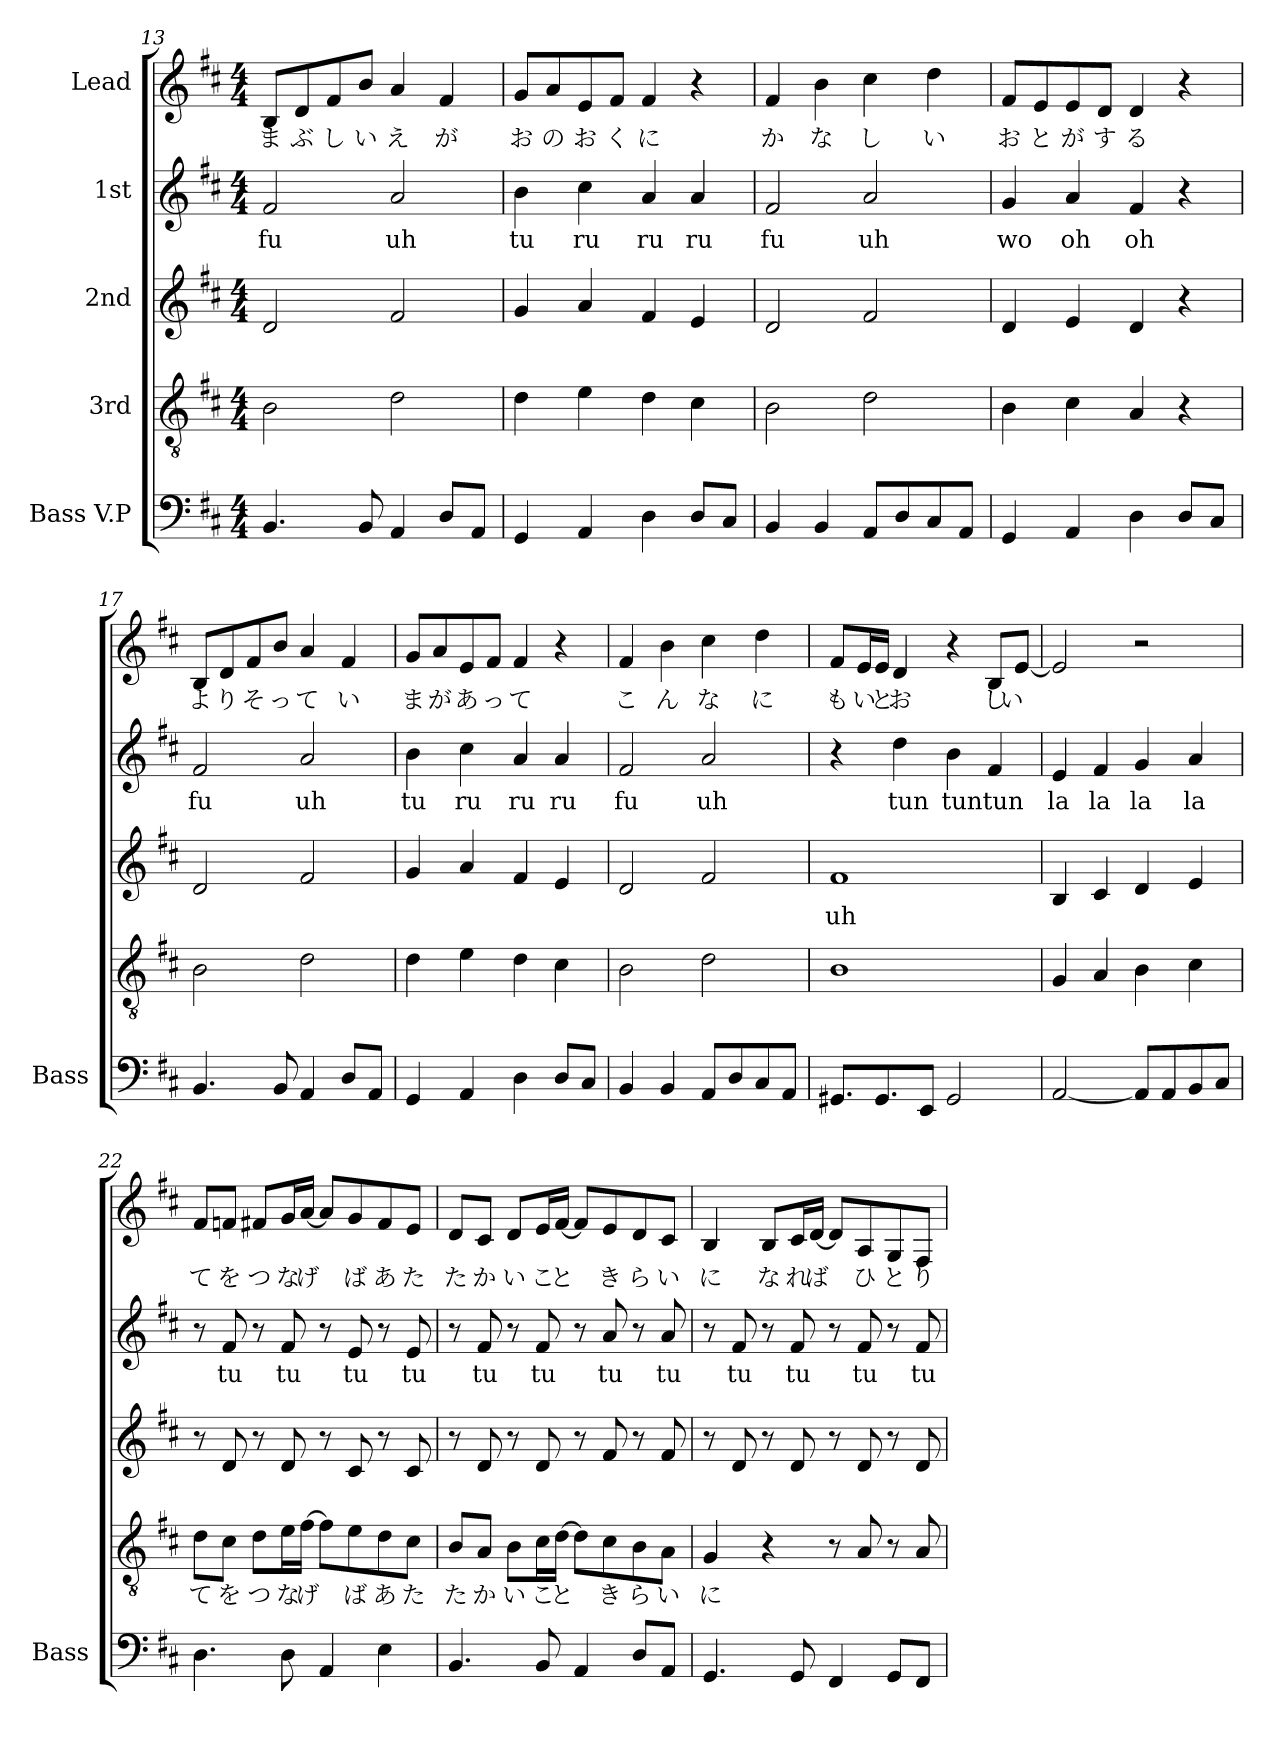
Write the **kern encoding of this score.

**kern	**kern	**text	**kern	**text	**kern	**text	**kern	**text
*part5	*part4	*part4	*part3	*part3	*part2	*part2	*part1	*part1
*staff5	*staff4	*staff4	*staff3	*staff3	*staff2	*staff2	*staff1	*staff1
*I"Bass V.P	*I"3rd	*	*I"2nd	*	*I"1st	*	*I"Lead	*
*I'Bass	*	*	*	*	*	*	*	*
*clefF4	*clefGv2	*	*clefG2	*	*clefG2	*	*clefG2	*
*k[f#c#]	*k[f#c#]	*	*k[f#c#]	*	*k[f#c#]	*	*k[f#c#]	*
*M4/4	*M4/4	*	*M4/4	*	*M4/4	*	*M4/4	*
=13	=13	=13	=13	=13	=13	=13	=13	=13
4.BB	2B	.	2d	.	2f#	fu	8BL	ま
.	.	.	.	.	.	.	8d	ぶ
.	.	.	.	.	.	.	8f#	し
8BB	.	.	.	.	.	.	8bJ	い
4AA	2d	.	2f#	.	2a	uh	4a	え
8DL	.	.	.	.	.	.	4f#	が
8AAJ	.	.	.	.	.	.	.	.
=14	=14	=14	=14	=14	=14	=14	=14	=14
4GG	4d	.	4g	.	4b	tu	8gL	お
.	.	.	.	.	.	.	8a	の
4AA	4e	.	4a	.	4cc#	ru	8e	お
.	.	.	.	.	.	.	8f#J	く
4D	4d	.	4f#	.	4a	ru	4f#	に
8DL	4c#	.	4e	.	4a	ru	4r	.
8C#J	.	.	.	.	.	.	.	.
=15	=15	=15	=15	=15	=15	=15	=15	=15
4BB	2B	.	2d	.	2f#	fu	4f#	か
4BB	.	.	.	.	.	.	4b	な
8AAL	2d	.	2f#	.	2a	uh	4cc#	し
8D	.	.	.	.	.	.	.	.
8C#	.	.	.	.	.	.	4dd	い
8AAJ	.	.	.	.	.	.	.	.
=16	=16	=16	=16	=16	=16	=16	=16	=16
4GG	4B	.	4d	.	4g	wo	8f#L	お
.	.	.	.	.	.	.	8e	と
4AA	4c#	.	4e	.	4a	oh	8e	が
.	.	.	.	.	.	.	8dJ	す
4D	4A	.	4d	.	4f#	oh	4d	る
8DL	4r	.	4r	.	4r	.	4r	.
8C#J	.	.	.	.	.	.	.	.
=17	=17	=17	=17	=17	=17	=17	=17	=17
4.BB	2B	.	2d	.	2f#	fu	8BL	よ
.	.	.	.	.	.	.	8d	り
.	.	.	.	.	.	.	8f#	そ
8BB	.	.	.	.	.	.	8bJ	っ
4AA	2d	.	2f#	.	2a	uh	4a	て
8DL	.	.	.	.	.	.	4f#	い
8AAJ	.	.	.	.	.	.	.	.
=18	=18	=18	=18	=18	=18	=18	=18	=18
4GG	4d	.	4g	.	4b	tu	8gL	ま
.	.	.	.	.	.	.	8a	が
4AA	4e	.	4a	.	4cc#	ru	8e	あ
.	.	.	.	.	.	.	8f#J	っ
4D	4d	.	4f#	.	4a	ru	4f#	て
8DL	4c#	.	4e	.	4a	ru	4r	.
8C#J	.	.	.	.	.	.	.	.
=19	=19	=19	=19	=19	=19	=19	=19	=19
4BB	2B	.	2d	.	2f#	fu	4f#	こ
4BB	.	.	.	.	.	.	4b	ん
8AAL	2d	.	2f#	.	2a	uh	4cc#	な
8D	.	.	.	.	.	.	.	.
8C#	.	.	.	.	.	.	4dd	に
8AAJ	.	.	.	.	.	.	.	.
=20	=20	=20	=20	=20	=20	=20	=20	=20
8.GG#XL	1B	.	1f#	uh	4r	.	8f#L	も
.	.	.	.	.	.	.	16eL	い
8.GG#	.	.	.	.	.	.	16eJJ	と
.	.	.	.	.	4dd	tun	4d	お
8EEJ	.	.	.	.	.	.	.	.
2GG#	.	.	.	.	4b	tun	4r	.
.	.	.	.	.	4f#	tun	8BL	し
.	.	.	.	.	.	.	[8eJ	い
=21	=21	=21	=21	=21	=21	=21	=21	=21
[2AA	4G	.	4B	.	4e	la	2e]	.
.	4A	.	4c#	.	4f#	la	.	.
8AAL]	4B	.	4d	.	4g	la	2r	.
8AA	.	.	.	.	.	.	.	.
8BB	4c#	.	4e	.	4a	la	.	.
8C#J	.	.	.	.	.	.	.	.
=22	=22	=22	=22	=22	=22	=22	=22	=22
4.D	8dL	て	8r	.	8r	.	8f#L	て
.	8c#J	を	8d	.	8f#	tu	8fnJ	を
.	8dL	つ	8r	.	8r	.	8f#XL	つ
8D	16eL	な	8d	.	8f#	tu	16gL	な
.	[16f#JJ	げ	.	.	.	.	[16aJJ	げ
4AA	8f#L]	.	8r	.	8r	.	8aL]	.
.	8e	ば	8c#	.	8e	tu	8g	ば
4E	8d	あ	8r	.	8r	.	8f#	あ
.	8c#J	た	8c#	.	8e	tu	8eJ	た
=23	=23	=23	=23	=23	=23	=23	=23	=23
4.BB	8BL	た	8r	.	8r	.	8dL	た
.	8AJ	か	8d	.	8f#	tu	8c#J	か
.	8BL	い	8r	.	8r	.	8dL	い
8BB	16c#L	こ	8d	.	8f#	tu	16eL	こ
.	[16dJJ	と	.	.	.	.	[16f#JJ	と
4AA	8dL]	.	8r	.	8r	.	8f#L]	.
.	8c#	き	8f#	.	8a	tu	8e	き
8DL	8B	ら	8r	.	8r	.	8d	ら
8AAJ	8AJ	い	8f#	.	8a	tu	8c#J	い
=24	=24	=24	=24	=24	=24	=24	=24	=24
4.GG	4G	に	8r	.	8r	.	4B	に
.	.	.	8d	.	8f#	tu	.	.
.	4r	.	8r	.	8r	.	8BL	な
8GG	.	.	8d	.	8f#	tu	16c#L	れ
.	.	.	.	.	.	.	[16dJJ	ば
4FF#	8r	.	8r	.	8r	.	8dL]	.
.	8A	.	8d	.	8f#	tu	8A	ひ
8GGL	8r	.	8r	.	8r	.	8G	と
8FF#J	8A	.	8d	.	8f#	tu	8F#J	り
=	=	=	=	=	=	=	=	=
*-	*-	*-	*-	*-	*-	*-	*-	*-
